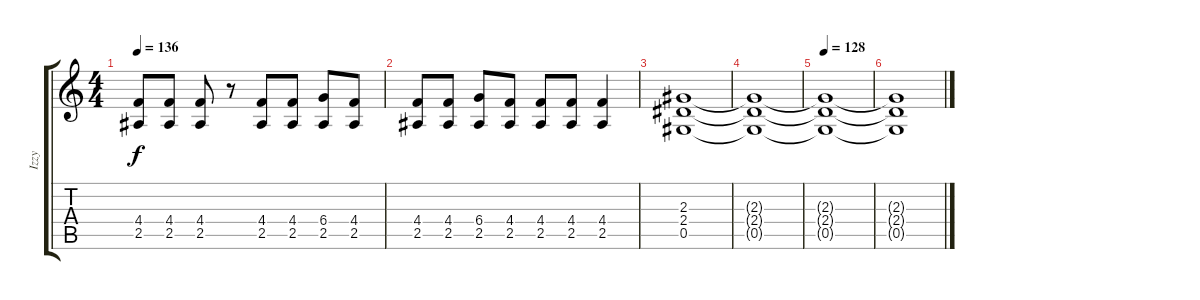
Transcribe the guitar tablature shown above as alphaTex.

\track ("Izzy" "Izzy") {instrument overdrivenguitar}
\staff {score tabs}
\tuning (Eb4 Bb3 Gb3 Db3 Ab2 Eb2) {hide}
\ts (4 4)
\tempo 136
\clef g2
\ks c
(4.4 2.5).8{dy f} (4.4 2.5).8 (4.4 2.5).8 r.8 (4.4 2.5).8 (4.4 2.5).8 (6.4 2.5).8 (4.4 2.5).8 |
(4.4 2.5).8 (4.4 2.5).8 (6.4 2.5).8 (4.4 2.5).8 (4.4 2.5).8 (4.4 2.5).8 (4.4 2.5).4 |
(2.3 2.4 0.5).1 |
(2.3{t} 2.4{t} 0.5{t}).1 |
\tempo 128
(2.3{t} 2.4{t} 0.5{t}).1 |
(2.3{t} 2.4{t} 0.5{t}).1
